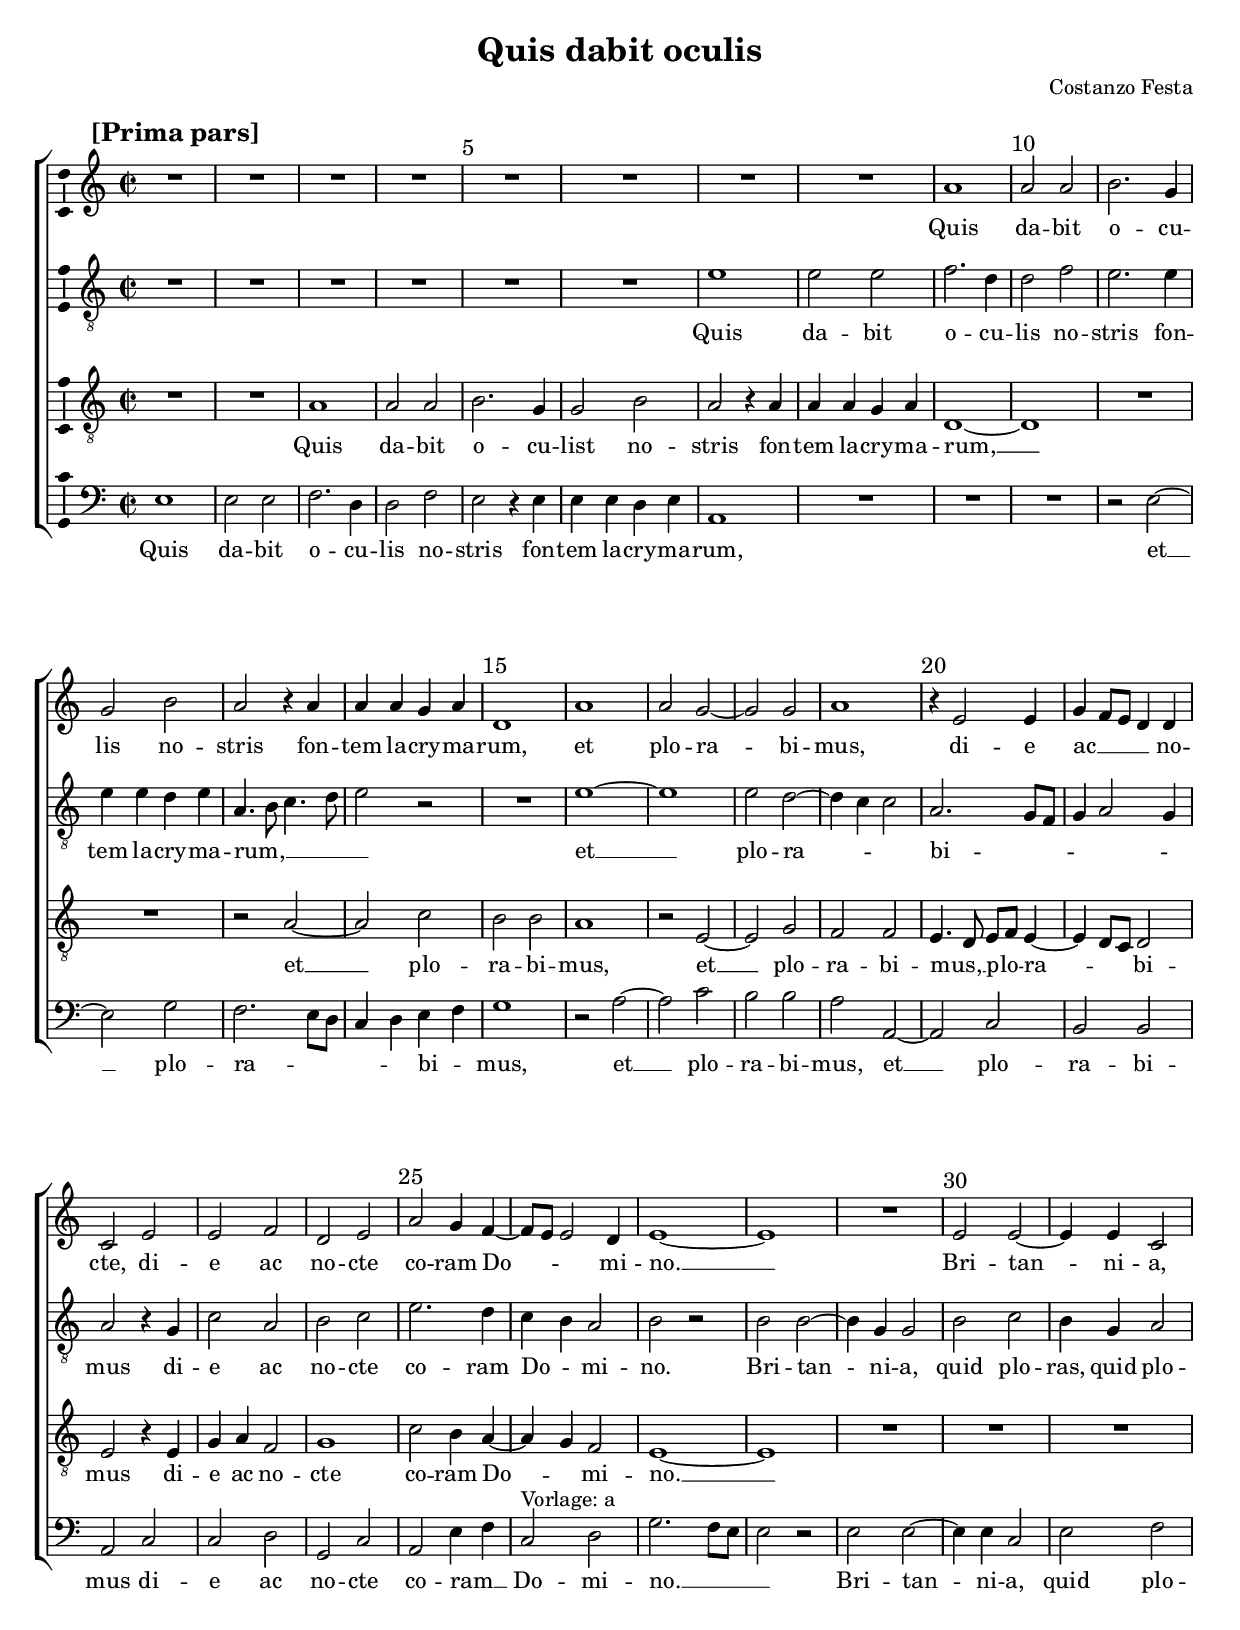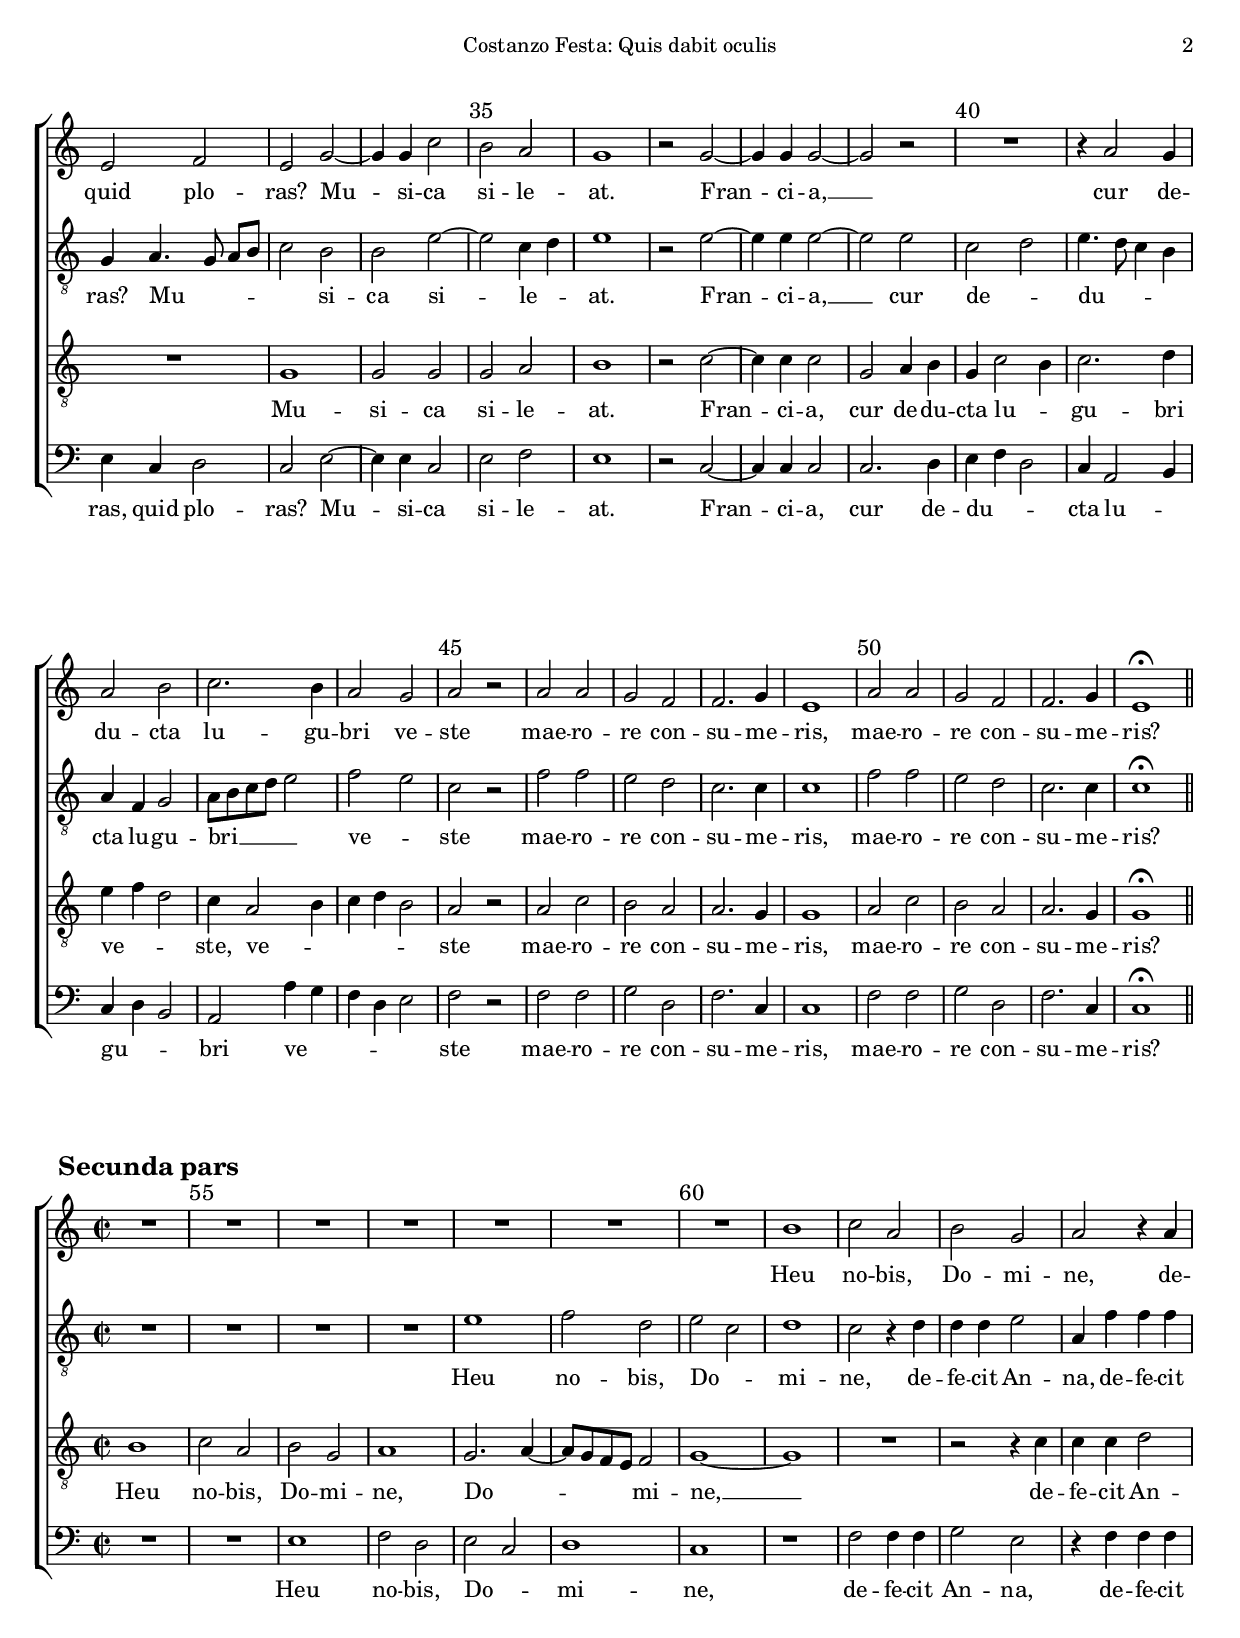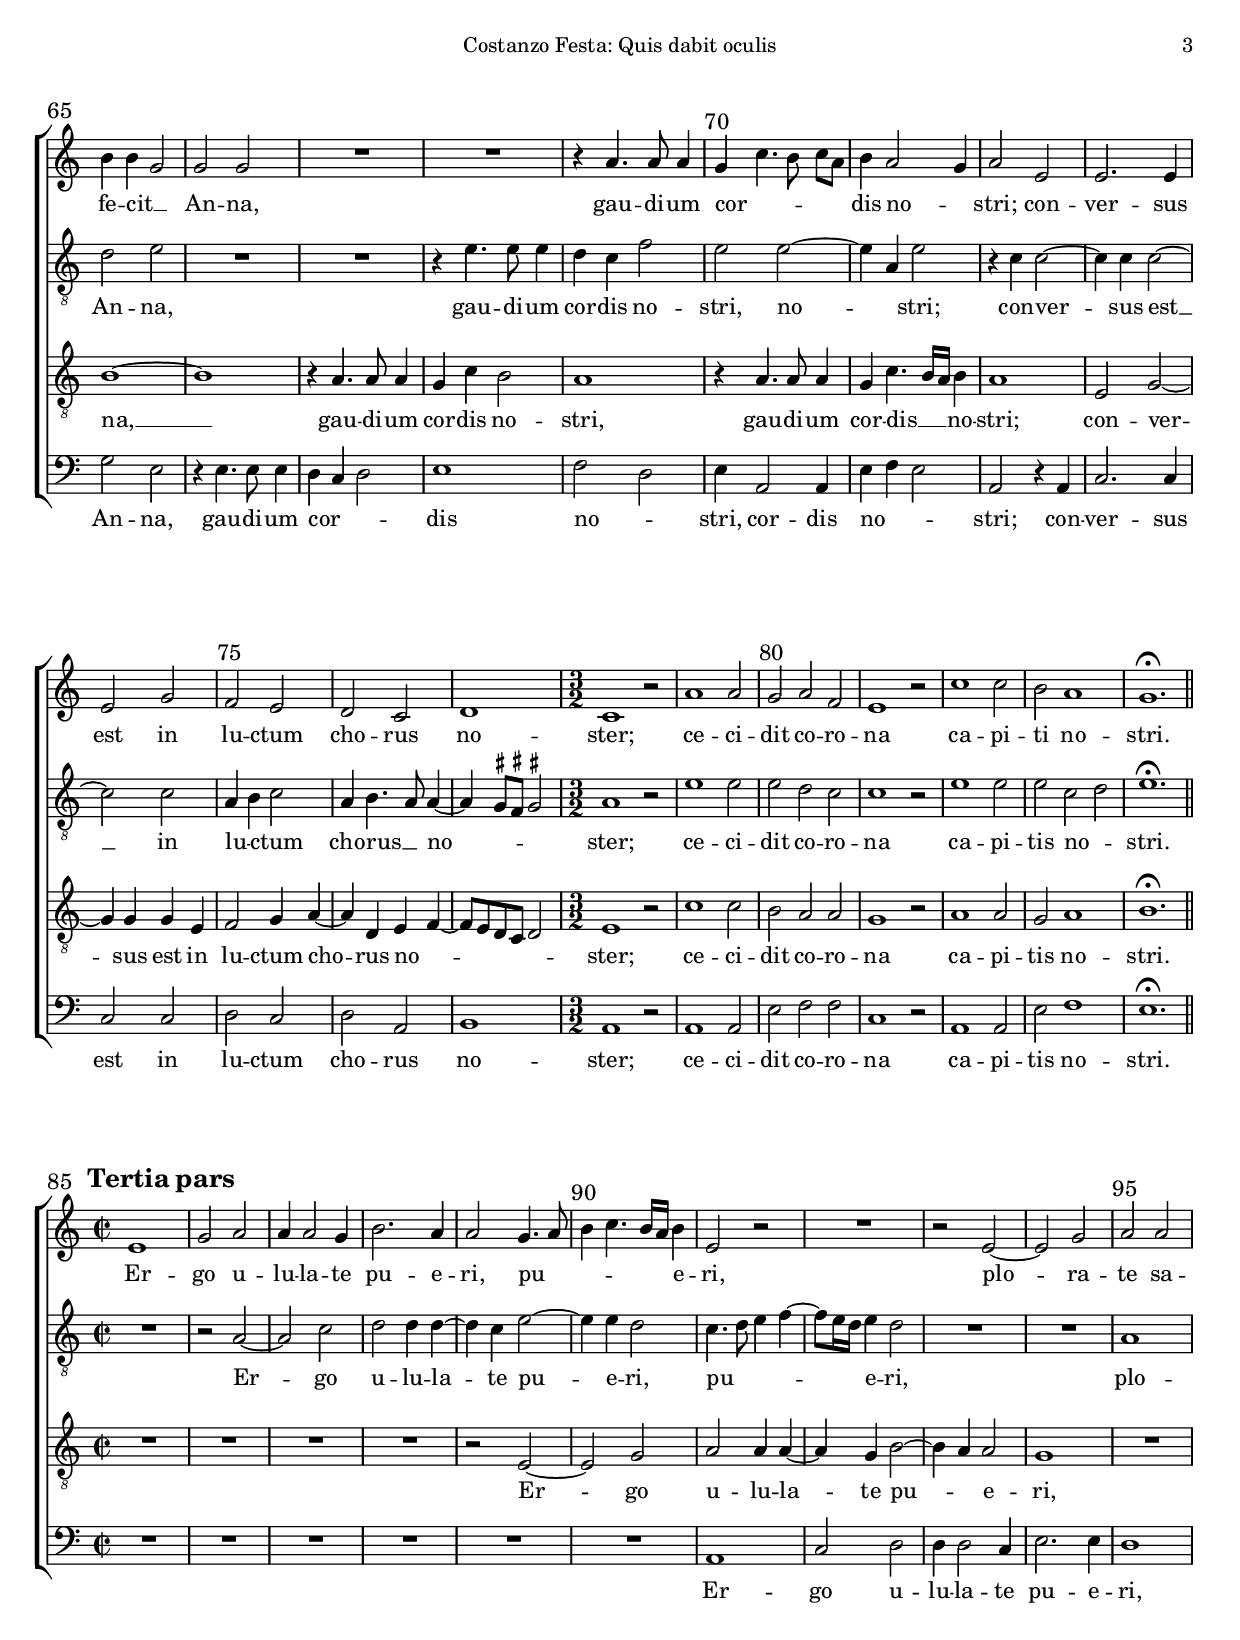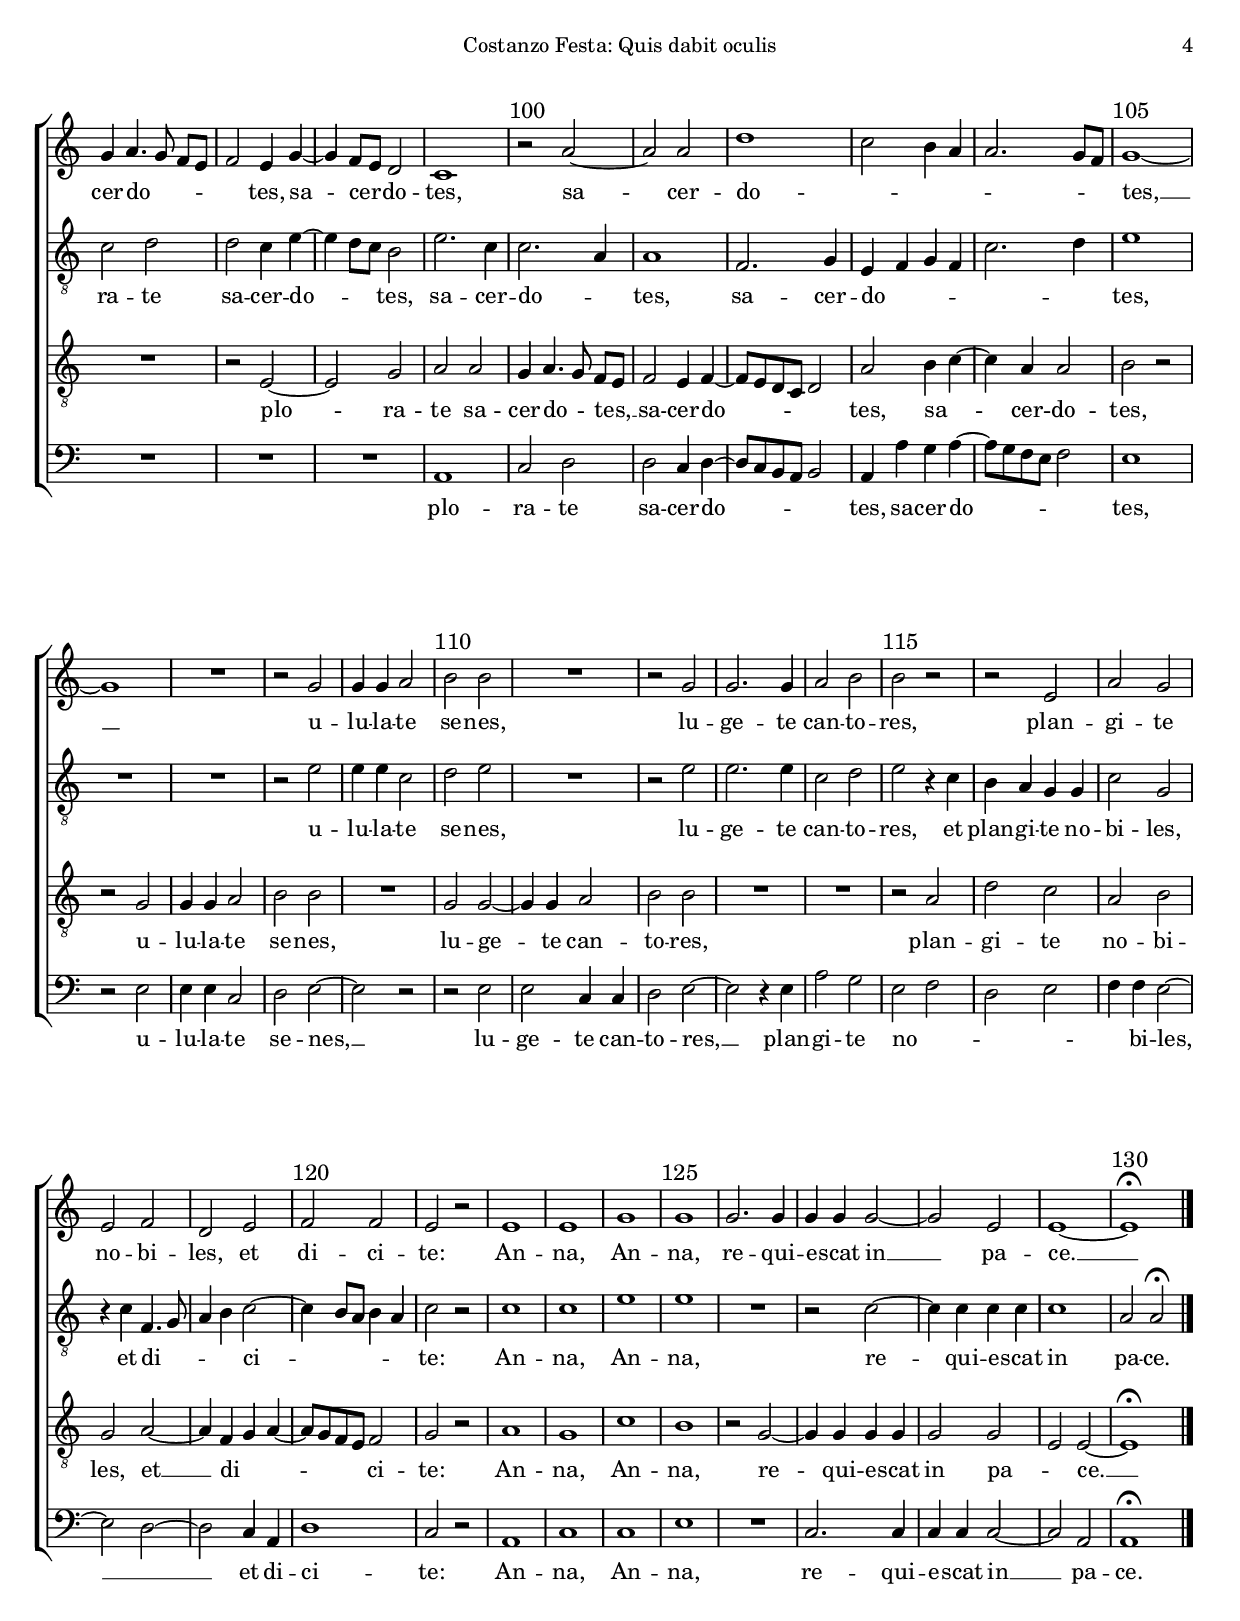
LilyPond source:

\version "2.18.2"
\language "deutsch"

% Vorlage: Costanzo Festa: Collected Works, ed. Albert Seay
% Vol. V, Motetti III. - CMM, American Institute of Musicology, Haenssler Verlag Stuttgart, 1979

% Schriftgroesse des ganzen Systems
#(set-global-staff-size 18)

\header {
  title = "Quis dabit oculis"
  composer = "Costanzo Festa"
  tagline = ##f
}

\paper {

  #(set-paper-size "a4")
%  system-system-spacing = #'((padding . 4.3) (basic-distance . 4.3))
  top-margin = 12
  bottom-margin = 9
  left-margin = 8
  right-margin = 8
  %Abstand der Noten von der Ueberschrift
  markup-system-spacing #'padding = #3
  %Abstand der Noten von der Oberkante und der Kopfzeile
  top-system-spacing #'padding = #5
  %Abstand von der Fußzeile zum untersten System
  last-bottom-spacing.minimum-distance = 13
  
    evenHeaderMarkup = \markup \fill-line \on-the-fly \not-first-page { 
      ""
  \center-column { \line { "Costanzo Festa: Quis dabit oculis" } }
  \on-the-fly #print-page-number-check-first \fromproperty #'page:page-number-string }
  
  
  oddHeaderMarkup = \evenHeaderMarkup

  oddFooterMarkup = \markup \fill-line { 
    ""
            
    ""
      }
    }




global = {
  \key c \major
%  \numericTimeSignature
  \time 2/2
  \override NoteHead #'style = #'baroque
  
  %Taktzahlen
  \override Score.BarNumber #'break-visibility = #'#(#t #t #t)
  % sorgt dafuer, dass prinzipiell jeder Takt numeriert wird
  \set Score.barNumberVisibility = #(every-nth-bar-number-visible 5)
  % schraenkt die Sichtbarkeit wieder auf jeden 5. Takt ein
  \override Score.BarNumber #'break-visibility = #end-of-line-invisible
  % verhindert, daß Taktzahlen am Zeilenanfang zusätzlich am Ende der vorigen Zeile erscheinen
  \override Score.BarNumber #'self-alignment-X = #-1
  % positioniert die Taktzahl rechts vom Taktstrich
  \override Score.BarNumber #'font-size = #0.7
  % macht die Taktzahl etwas groesser
  
  % Damit man bei den spaeteren Teilen die Taktangabe wiederholen kann, ohne
  % dass sie am vorherigen Zeilenende erscheint 
  %\override Staff.TimeSignature #'break-visibility = #begin-of-line-visible

}
ficta = { \once \set suggestAccidentals = ##t }

soprano = \relative c'' {
  \global
  R1*8^\markup {\bold { \raise #2 { \fontsize #2 { \center-align {[Prima pars]} } } } }
  a1 a2 a h2. g4 g2 h a r4 a
  a4 a g a d,1 a' a2 g~ g g a1 r4 e2 e4
  g4 f8 e d4 d c2 e e f d e a g4 f~ f8 e e2 d4 e1~
  e1 R1 e2 e~ e4 e c2 e f e g~
  g4 g c2 h a g1 r2 g2~ g4 g g2~ g r R1
  r4 a2 g4 a2 h c2. h4 a2 g a r a a
  g2 f f2. g4 e1 a2 a g f f2. g4 e1\fermata \bar "||" \once \override Staff.TimeSignature #'break-visibility = #end-of-line-invisible \break
  
  \time 2/2 R1*7^\markup {\bold { \raise #2 { \fontsize #2 { \center-align {Secunda pars} } } } } h'1 c2 a
  h g a r4 a h h g2 g g R1*2 r4 a4. a8 a4
  g4 c4. h8 c[ a] h4 a2 g4 a2 e e2. e4 e2 g f e d c
  d1 \time 3/2 c1 r2 a'1 a2 g a f e1 r2 c'1 c2 h a1 g1. \fermata \bar "||" \once \override Staff.TimeSignature #'break-visibility = #end-of-line-invisible \break
  
  \time 2/2 e1^\markup {\bold { \raise #2 { \fontsize #2 { \center-align {Tertia pars} } } } } g2 a a4 a2 g4 h2. a4 a2 g4. a8
  h4 c4. h16 a h4 e,2 r R1 r2 e~ e g a a
  g4 a4. g8 \noBeam f e f2 e4 g~ g f8 e d2 c1 r2 a'~ a a
  d1 c2 h4 a a2. g8 f g1~ g R1
  r2 g2 g4 g a2 h h R1 r2 g g2. g4
  a2 h h r r e, a g e f d e
  f2 f e r e1 e g g
  g2. g4 g g g2~ g e e1~ e \fermata \bar "|."

}

alto = \relative c' {
  \global
  R1*6 e1
  e2 e f2. d4 d2 f e2. e4 e e d e a,4. h8 c4. d8
  e2 r R1 e1~ e e2 d~ d4 c c2 a2. g8 f
  g4 a2 g4 a2 r4 g c2 a h c e2. d4 c h a2 h r
  h2 h~ h4 g g2 h c h4 g a2 g4 a4. g8 \noBeam a h c2 h
  h2 e~ e c4 d e1 r2 e2~ e4 e e2~ e e c d
  e4. d8 c4 h a f g2 a8 h c d e2 f e c r f f
  e2 d c2. c4 c1 f2 f e d c2. c4 c1 \fermata \bar "||" \once \override Staff.TimeSignature #'break-visibility = #end-of-line-invisible \break 

  R1*4 e1 f2 d e c d1 c2 r4 d
  d4 d e2 a,4 f' f f d2 e R1*2 r4 e4. e8 e4 d c f2
  e2 e~ e4 a, e'2 r4 c c2~ c4 c c2~ c c a4 h c2 a4 h4. a8 a4~
  a4 \ficta gis8 \ficta fis \ficta gis!2 \time 3/2 a1 r2 e'1 e2 e d c c1 r2 e1 e2 e c d e1. \fermata \bar "||" \once \override Staff.TimeSignature #'break-visibility = #end-of-line-invisible \break

  \time 2/2 R1 r2 a,~ a c d d4 d~ d c e2~
  e4 e d2 c4. d8 e4 f~ f8 e16 d e4 d2 R1*2 a1
  c2 d d c4 e~ e d8 c h2 e2. c4 c2. a4 a1
  f2. g4 e f g f c'2. d4 e1 R1*2
  r2 e e4 e c2 d e R1 r2 e e2. e4
  c2 d e r4 c h a g g c2 g r4 c f,4. g8 a4 h c2~
  c4 h8 a h4 a c2 r c1 c e e
  R1 r2 c2~ c4 c c c c1 a2 a \fermata \bar "|."

}

tenor = \relative c' {
  \global
  R1*2 a1 a2 a h2. g4 g2 h a r4 a
  a4 a g a d,1~ d R1*2 r2 a'2~
  a2 c h h a1 r2 e~ e g f f e4. d8 e f e4~
  e4 d8 c d2 e r4 e g a f2 g1 c2 h4 a~ a g f2 e1~
  e1 R1*4 g1
  g2 g g a h1 r2 c2~ c4 c c2 g a4 h g c2 h4
  c2. d4 e f d2 c4 a2 h4 c d h2 a r a c
  h2 a a2. g4 g1 a2 c h a a2. g4 g1 \fermata \bar "||" \once \override Staff.TimeSignature #'break-visibility = #end-of-line-invisible \break

  h1 c2 a h g a1 g2. a4~ a8 g f e f2 g1~ g R1
  r2 r4 c c c d2 h1~ h r4 a4. a8 a4 g c h2 a1
  r4 a4. a8 a4 g c4. h16 a h4 a1 e2 g~ g4 g g e f2 g4 a~ a d, e f~
  f8 e d c d2 \time 3/2 e1 r2 c'1 c2 h a a g1 r2 a1 a2 g a1 h1. \fermata \bar "||" \once \override Staff.TimeSignature #'break-visibility = #end-of-line-invisible \break

  R1*4 r2 e,~
  e2 g a a4 a~ a g4 h2~ h4 a a2 g1 R1*2
  r2 e~ e g a a g4 a4. g8 f[ e] f2 e4 f~
  f8 e d c d2 a' h4 c~ c a a2 h r r g g4 g a2
  h2 h R1 g2 g~ g4 g a2 h h R1*2
  r2 a d c a h g a~ a4 f g a~
  a8 g f e f2 g r a1 g c h
  r2 g~ g4 g g g g2 g e e~ e1 \fermata \bar "|."

}

bass = \relative c {
  \global
  e1 e2 e f2. d4 d2 f e r4 e e e d e a,1
  R1*3 r2 e'2~ e g f2. e8 d
  c4 d e f g1 r2 a~ a c h h a a,~ a c
  h2 h a c c d g, c a e'4 f c2^\markup {"Vorlage: a"} d g2. f8 e
  e2 r e e~ e4 e c2 e f e4 c d2 c e~
  e4 e c2 e f e1 r2 c2~ c4 c c2 c2. d4 e f d2
  c4 a2 h4 c d h2 a a'4 g f d e2 f r f f
  g2 d f2. c4 c1 f2 f g d f2. c4 c1 \fermata \bar "||" \once \override Staff.TimeSignature #'break-visibility = #end-of-line-invisible \break

  R1*2 e1 f2 d e c d1 c r f2 f4 f
  g2 e r4 f f f g2 e r4 e4. e8 e4 d c d2 e1 f2 d
  e4 a,2 a4 e' f e2 a, r4 a c2. c4 c2 c d c d a
  h1 \time 3/2 a1 r2 a1 a2 e' f f c1 r2 a1 a2 e'2 f1 e1. \fermata \bar "||" \once \override Staff.TimeSignature #'break-visibility = #end-of-line-invisible \break
  
  R1*6 a,1 c2 d d4 d2 c4 e2. e4 d1
  R1*3 a1 c2 d d c4 d~
  d8 c h a h2 a4 a' g a~ a8 g f e f2 e1 r2 e e4 e c2
  d2 e~ e r r e  e c4 c d2 e~ e r4 e
  a2 g e f d e f4 f e2~ e d~ d c4 a
  d1 c2 r a1 c c e
  R1 c2. c4 c c c2~ c a a1 \fermata \bar "|."

}

sopranoVerse = \lyricmode {
  Quis da -- bit o -- cu -- lis no -- stris fon --
  tem la -- cry -- ma -- rum, et plo -- ra -- bi -- mus, di -- e
  ac __ _ _ _ no -- cte, di -- e ac no -- cte co -- ram Do -- _ _ mi -- no. __
  Bri -- tan -- ni -- a, quid plo -- ras? Mu --
  si -- ca si -- le -- at. Fran -- ci -- a, __
  cur de -- du -- cta lu -- gu -- bri ve  -- ste mae -- ro --
  re con -- su -- me -- ris, mae -- ro -- re con -- su -- me -- ris?
  
  Heu no -- bis,
  Do -- mi -- ne, de -- fe -- cit __ _ An -- na, gau -- di -- um
  cor -- _ _ _ _ dis no -- _ stri; con -- ver -- sus est in lu -- ctum cho -- rus
  no -- ster; ce -- ci -- dit co -- ro -- na ca -- pi -- ti no -- stri.
  
  Er -- go u -- lu -- la -- te pu -- e -- ri, pu -- _ _ _ _ _ 
  e -- ri, plo -- ra -- te sa --
  cer -- do -- _ _ _ _ tes, sa -- cer -- _ do -- tes, sa -- cer --
  do -- _ _ _ _ _ _ tes, __
  u -- lu -- la -- te se -- nes, lu -- ge -- te 
  can -- to -- res, plan -- gi -- te no -- bi -- les, et
  di -- ci -- te: An -- na, An -- na,
  re -- qui -- e -- scat in __ pa -- ce. __ 
  
}

altoVerse = \lyricmode {
  Quis
  da -- bit o -- cu -- lis no -- stris fon -- tem la -- cry -- ma -- rum, __ _ _ _ _
  et __ plo -- ra -- _ _ bi -- _ _ _ _ _ 
  mus di -- e ac no -- cte co -- ram Do -- _ mi -- no. 
  Bri -- tan -- ni -- a, quid plo -- ras, quid plo -- ras? Mu -- _ _ _ _ si --
  ca si -- le -- _ at. Fran -- ci -- a, __ cur de -- _ du -- _ _ _ 
  cta lu -- gu -- bri __ _ _ _ _ ve -- _ ste mae -- ro --
  re con -- su -- me -- ris, mae -- ro --  re con -- su -- me -- ris?
  
  Heu no -- bis, Do -- _ mi -- ne, de --
  fe -- cit An -- na, de -- fe -- cit An -- na, gau -- di -- um cor -- dis no --
  stri, no -- _ stri; con -- ver -- sus est __ in lu -- _ ctum cho -- rus __ _ no --
  _ _ _ ster; ce -- ci -- dit co -- ro -- na ca -- pi -- tis no -- _ stri.
  
  Er -- go u -- lu -- la -- te pu --
  e -- ri, pu -- _ _ _ _ _ e -- ri, plo --
  ra -- te sa -- cer -- do -- _ _ tes, sa -- cer -- do -- _ tes,
  sa -- cer -- do -- _ _ _ _ _ tes,
  u -- lu -- la -- te se -- nes, lu -- ge -- te
  can -- to -- res, et plan -- gi -- te no -- bi -- les, et di -- _ _ _ ci --
  _ _ _ _ te: An -- na, An -- na,
  re -- qui -- e -- scat in pa -- ce.
  
}

tenorVerse = \lyricmode {
  Quis da -- bit o -- cu -- list  no -- stris fon --
  tem la -- cry -- ma -- rum, __ et __
  plo -- ra -- bi -- mus, et __ plo -- ra -- bi -- mus, __ _ plo -- _ ra -- _ _ bi --  
  mus di -- e ac no -- cte co -- ram Do -- _ mi -- no. __
  Mu --
  si -- ca si -- le -- at. Fran -- ci -- a, cur de -- du -- cta lu -- _
  gu -- bri ve -- _ _ ste, ve -- _ _ _ _ ste mae -- ro --
  re con  -- su -- me -- ris, mae -- ro -- re con -- su -- me -- ris?
 
  Heu no -- bis, Do -- mi -- ne, Do -- _ _ _ _ mi -- ne, __
  de -- fe -- cit An -- na, __ gau -- di -- um cor -- dis no -- stri,
  gau  -- di -- um cor -- dis __ _ _ no -- stri; con -- ver -- sus est in lu -- ctum cho -- rus no -- _ _ _ _ _
  ster; ce -- ci -- dit co -- ro -- na ca -- pi -- tis no -- stri.
  
  Er --
  go u -- lu -- la -- te pu -- _ e -- ri,
  plo -- ra -- te sa -- cer -- do  -- _ tes, __ _ sa -- cer -- do -- _ _ _ _ 
  tes, sa -- _ cer -- do -- tes, u -- lu -- la -- te
  se -- nes, lu -- ge -- te can -- to -- res,
  plan -- gi -- te no -- bi -- les, et __ di -- _ _ _ _ _
  ci -- te: An -- na, An -- na,
  re -- qui -- e -- scat in pa -- _ ce. __
 
}

bassVerse = \lyricmode {
  Quis da -- bit o -- cu -- lis no -- stris fon -- tem la -- cry -- ma -- rum,
  et __ plo -- ra  -- _ _ _ _ 
  bi -- _ mus, et __ plo -- ra -- bi -- mus, et __ plo --
  ra -- bi -- mus di -- e ac no -- cte co  -- ram __ _ Do -- mi -- no. __ _ _ _
  Bri -- tan -- ni -- a, quid plo -- ras, quid plo -- ras? Mu --
  si -- ca si -- le -- at. Fran -- ci -- a, cur de -- du -- _ _
  cta lu -- _ gu -- _ _ bri ve -- _ _ _ _ ste mae -- ro --
  re con -- su -- me -- ris, mae -- ro -- re con -- su -- me -- ris?

  Heu no -- bis, Do -- _ mi -- ne, de -- fe -- cit
  An -- na, de -- fe -- cit An -- na, gau -- di -- um cor -- _ _ dis no  -- _
  stri, cor -- dis no -- _ _ stri; con -- ver -- sus est in lu -- ctum cho -- rus
  no -- ster; ce -- ci -- dit co -- ro -- na ca -- pi -- tis no -- stri.
  
  Er -- go u -- lu -- la -- te pu -- e -- ri,
  plo -- ra -- te sa -- cer -- do -- _ _ _ _ 
  tes, sa -- cer -- do -- _ _ _ _ tes, u -- lu -- la -- te
  se -- nes, __ lu -- ge -- te can -- to -- res, __ plan --
  gi -- te no -- _ _ _ _ bi -- les, __ _ et di --
  ci -- te: An -- na, An -- na,
  re -- qui -- e -- scat in __ pa -- ce.

}

\score {
  \new ChoirStaff <<
    \new Staff \with {
      midiInstrument = "choir aahs"
      instrumentName = ""
      \consists "Ambitus_engraver"
    } { \soprano }
    \addlyrics { \sopranoVerse }
    \new Staff \with {
      midiInstrument = "choir aahs"
      instrumentName = ""
      \consists "Ambitus_engraver"
    } { \clef "treble_8" \alto }
    \addlyrics { \altoVerse }
    \new Staff \with {
      midiInstrument = "choir aahs"
      instrumentName = ""
      \consists "Ambitus_engraver"
    } { \clef "treble_8" \tenor }
    \addlyrics { \tenorVerse }
    \new Staff \with {
      midiInstrument = "choir aahs"
      instrumentName = ""
      \consists "Ambitus_engraver"
    } { \clef bass \bass }
    \addlyrics { \bassVerse }
  >>
  \layout {
   indent = #0
    \context { 
    % add the RemoveEmptyStaffContext that erases rest-only staves
    \Staff \RemoveEmptyStaves 
  }
   \context {
    \Score
    \override StaffGrouper.staff-staff-spacing =
    #'((basic-distance . 3)
       (minimum-distance . 3)
       (padding . 4)
       (stretchability . 1))
   }

  }
  \midi {
    \tempo 4=100
  }
}
